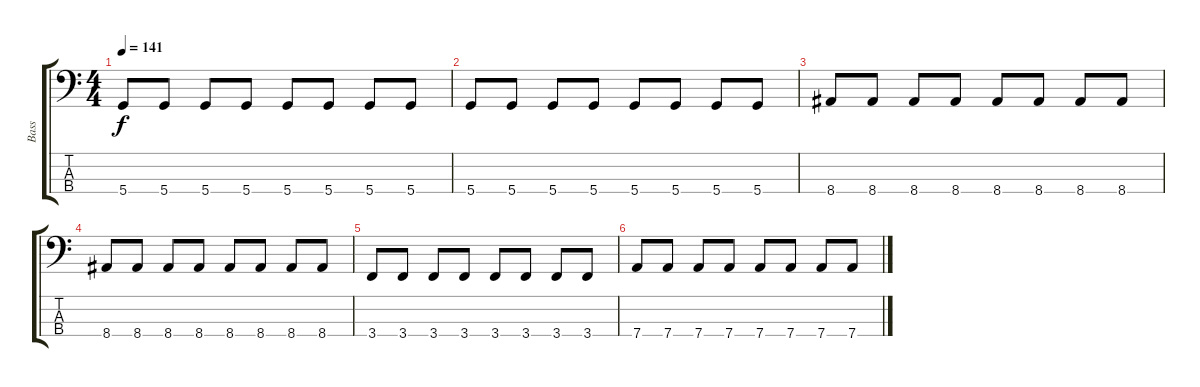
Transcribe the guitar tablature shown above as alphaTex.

\track ("Bass" "Bass") {instrument electricbassfinger}
\staff {score tabs}
\tuning (G2 D2 A1 D1) {hide}
\ts (4 4)
\tempo 141
\clef f4
\ks c
5.4.8{dy f} 5.4.8 5.4.8 5.4.8 5.4.8 5.4.8 5.4.8 5.4.8 |
5.4.8 5.4.8 5.4.8 5.4.8 5.4.8 5.4.8 5.4.8 5.4.8 |
8.4.8 8.4.8 8.4.8 8.4.8 8.4.8 8.4.8 8.4.8 8.4.8 |
8.4.8 8.4.8 8.4.8 8.4.8 8.4.8 8.4.8 8.4.8 8.4.8 |
3.4.8 3.4.8 3.4.8 3.4.8 3.4.8 3.4.8 3.4.8 3.4.8 |
7.4.8 7.4.8 7.4.8 7.4.8 7.4.8 7.4.8 7.4.8 7.4.8
